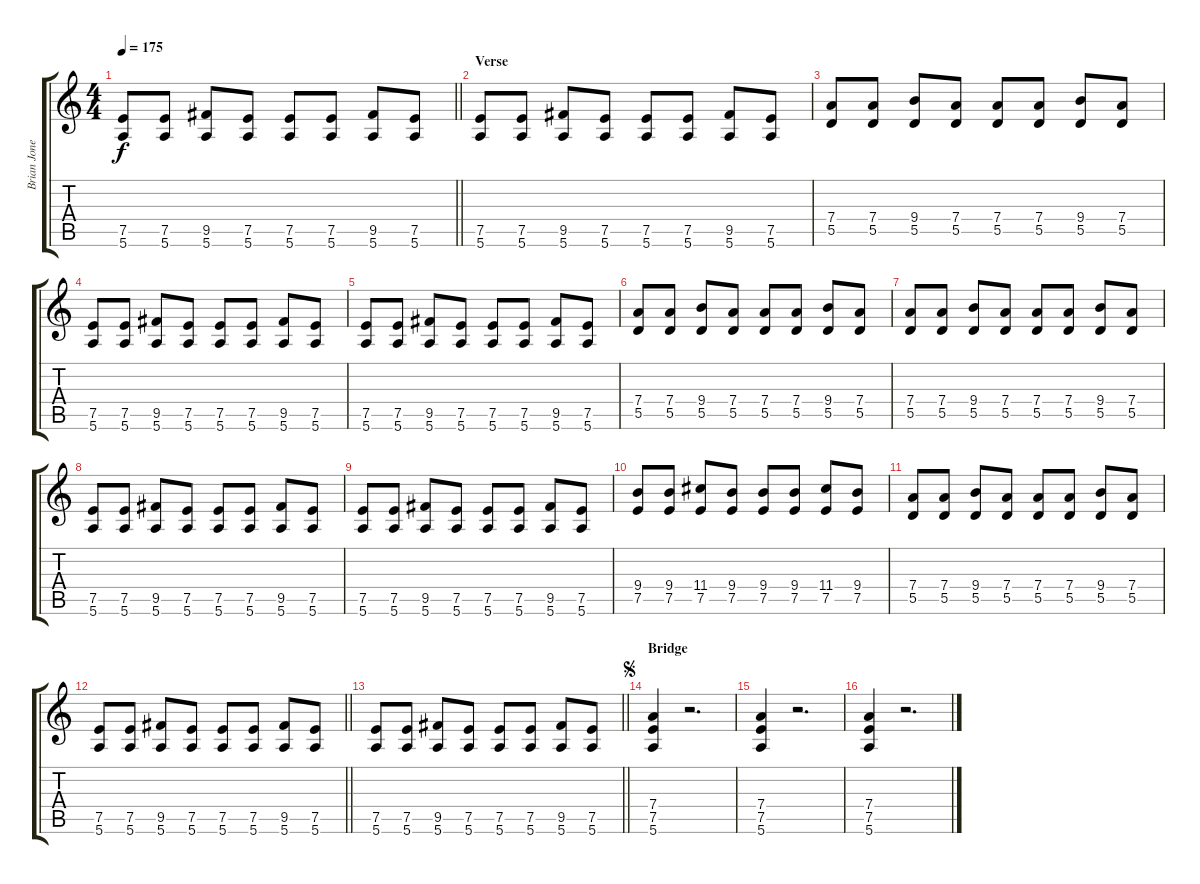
\track ("Brian Jones" "Brian Jone") {instrument electricguitarmuted}
\staff {score tabs}
\tuning (E4 B3 G3 D3 A2 E2) {hide}
\ts (4 4)
\tempo 175
\clef g2
\barLineRight lightlight
\ks c
(7.5 5.6).8{dy f} (7.5 5.6).8 (9.5 5.6).8 (7.5 5.6).8 (7.5 5.6).8 (7.5 5.6).8 (9.5 5.6).8 (7.5 5.6).8 |
\section ("" "Verse")
(7.5 5.6).8 (7.5 5.6).8 (9.5 5.6).8 (7.5 5.6).8 (7.5 5.6).8 (7.5 5.6).8 (9.5 5.6).8 (7.5 5.6).8 |
(7.4 5.5).8 (7.4 5.5).8 (9.4 5.5).8 (7.4 5.5).8 (7.4 5.5).8 (7.4 5.5).8 (9.4 5.5).8 (7.4 5.5).8 |
(7.5 5.6).8 (7.5 5.6).8 (9.5 5.6).8 (7.5 5.6).8 (7.5 5.6).8 (7.5 5.6).8 (9.5 5.6).8 (7.5 5.6).8 |
(7.5 5.6).8 (7.5 5.6).8 (9.5 5.6).8 (7.5 5.6).8 (7.5 5.6).8 (7.5 5.6).8 (9.5 5.6).8 (7.5 5.6).8 |
(7.4 5.5).8 (7.4 5.5).8 (9.4 5.5).8 (7.4 5.5).8 (7.4 5.5).8 (7.4 5.5).8 (9.4 5.5).8 (7.4 5.5).8 |
(7.4 5.5).8 (7.4 5.5).8 (9.4 5.5).8 (7.4 5.5).8 (7.4 5.5).8 (7.4 5.5).8 (9.4 5.5).8 (7.4 5.5).8 |
(7.5 5.6).8 (7.5 5.6).8 (9.5 5.6).8 (7.5 5.6).8 (7.5 5.6).8 (7.5 5.6).8 (9.5 5.6).8 (7.5 5.6).8 |
(7.5 5.6).8 (7.5 5.6).8 (9.5 5.6).8 (7.5 5.6).8 (7.5 5.6).8 (7.5 5.6).8 (9.5 5.6).8 (7.5 5.6).8 |
(9.4 7.5).8 (9.4 7.5).8 (11.4 7.5).8 (9.4 7.5).8 (9.4 7.5).8 (9.4 7.5).8 (11.4 7.5).8 (9.4 7.5).8 |
(7.4 5.5).8 (7.4 5.5).8 (9.4 5.5).8 (7.4 5.5).8 (7.4 5.5).8 (7.4 5.5).8 (9.4 5.5).8 (7.4 5.5).8 |
\barLineRight lightlight
(7.5 5.6).8 (7.5 5.6).8 (9.5 5.6).8 (7.5 5.6).8 (7.5 5.6).8 (7.5 5.6).8 (9.5 5.6).8 (7.5 5.6).8 |
\barLineRight lightlight
(7.5 5.6).8 (7.5 5.6).8 (9.5 5.6).8 (7.5 5.6).8 (7.5 5.6).8 (7.5 5.6).8 (9.5 5.6).8 (7.5 5.6).8 |
\section ("" "Bridge")
\jump segno
(7.4 7.5 5.6).4 r.2{d} |
(7.4 7.5 5.6).4 r.2{d} |
(7.4 7.5 5.6).4 r.2{d}
